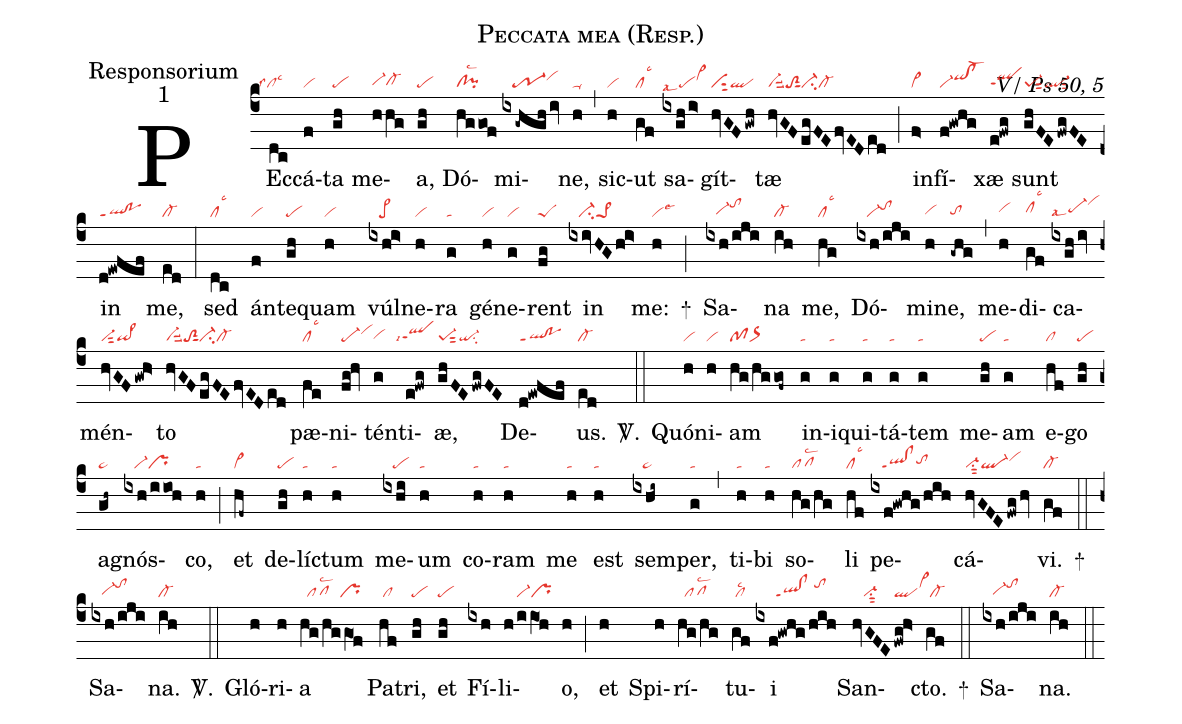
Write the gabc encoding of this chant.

name:Peccata mea (Resp.);
office-part:Responsorium;
mode:1;
commentary:V/ Ps 50, 5;
nabc-lines:1;
%%
(c4)
PEc(dc|```cllss4lsc3)cá(f|vi)ta(gh|pe) me(hhg|vi-hgcl-hg)a,(gh|pe) Dó(hggof|cl!pilsc2)mi(ix-ghgh/iv|///tr-1vihi)ne,(h|ta-) (,)
sic(h|vi)ut(gf|cllsc3) sa(ixgh/i>|pelsal7vi>hi)gít(hvGF/gwh|visut2ql)tæ(hvGF/egFEfvEDed|vi-suu2toS2sut1ci-cl-) (;)
in(f>|vi>)fí(f!gwhg|vi-qihi!cl-hi)xæ(e!fwg|qlhgppt1) sunt(ghFE/fwgFE|pe-1sut2ql-sut2) in(d!ewfef|ql!poppt1) me,(ed|cl-) (:)
sed(dc|cllsc3) án(f|vi)te(gh|pe)quam(h|vi) vúl(ixhi>|///pe>)ne(h|vi)ra(g|ta) gé(h|vi)ne(g|vi)rent(fg|peS) in(ixivHGhi>|///ci-pe>1) me:(h|vilse3) +(;)
Sa(ixh/iji|///vi-hgtohj)na(ih|cl-) me,(hg|cllsc3) Dó(ixh/iji|///vi-tohi)mi(h|vihg)ne,(-ghg|tohg) (,)
me(h|vihh)di(gf|clhhlsc3)ca(ixgh/iv|pe-hhlsal7vihk)mén(hvGF/gwh>|vi-sut2qi>)to(hvGF/egFEfvEDed|vi-suu2toS2sut1ci-cl-) pæ(fe|cllsc3)ni(fg!hv|pe-vihi)tén(g|vihg)ti(e!fwg|```qlhgppt1lsi7)æ,(ghFE/fwgFE|pe-1sut2qi-su2) De(d!ewfef|ql!poppt1)us.(ed|cl-) <sp>V/</sp>.(::)
Quón(h|vi)i(h|vi)am(hg/hggof~|pfor>) in(g|ta)i(g|ta)qui(g|ta)tá(g|ta)tem(g|ta) me(gh|pe)am(g|ta) e(hf|cl)go(gh|pe) a(gh~|ta>)gnós(ixh/iioh|///vi-pr)co,(h|ta) (;)
et(hf~|vi>) de(gh|pe)líc(h|ta)tum(h|ta) me(ixhi|///pe)um(h|ta) co(h|ta)ram(h|ta) me(h|ta) est(h|ta) sem(ixhi~|///ta>)per,(g|ta) (,)
ti(h|ta)bi(h|ta) so(hg/hg|pflsc2)li(hf|cllsc3) pe(ixf!gwhg/hih|///ql!clppt1tohh)cá(hvGFE/fwg/hv|vi-su1sut2ql-vihi)vi.(gf|cl-) +(::)
Sa(ixh/iji|///vi-hgtohj)na.(ih|cl-) <sp>V/</sp>.(::)
Gló(h)ri(h)a(hg/hg/gO1f|//pflsc2/pr) Pa(hf|/cl)tri,(gh|pe) et(gh|pe) Fí(ixh)li(h/iiO1h|////vi-pr)o,(h) (;)
et(h) Spi(h)rí(hg/hg|//pflsc2)tu(gf|/cllsc2)i(ixf!gwhg/hih|//////ql!clppt1/tohj) San(hvGFE|///vi-su1sut2|fwg!h>|qlvi>hj)cto.(gf|/cl-) +(::)
Sa(ixh/iji|///vi-hgtohj)na.(ih|cl-) (::)
